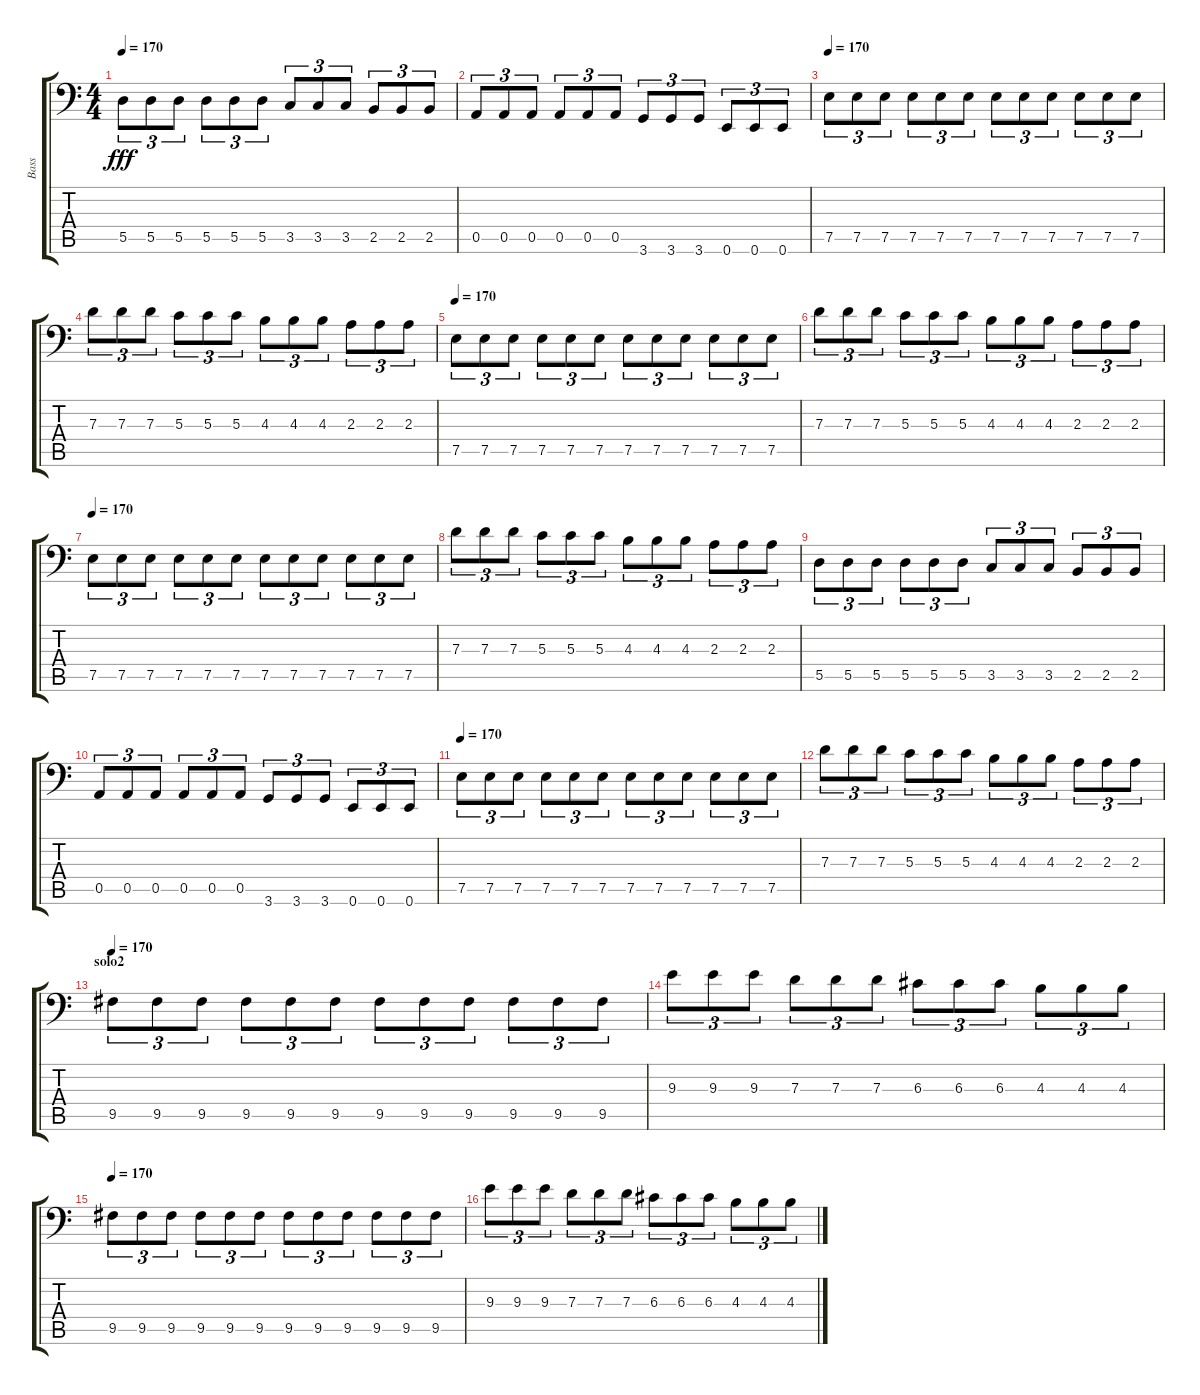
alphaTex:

\track ("Bass" "Bass") {instrument electricbassfinger}
\staff {score tabs}
\tuning (E3 B2 G2 D2 A1 E1) {hide}
\ts (4 4)
\tempo 170
\clef f4
\ks c
5.5.8{tu (3 2) dy fff} 5.5.8{tu (3 2)} 5.5.8{tu (3 2)} 5.5.8{tu (3 2)} 5.5.8{tu (3 2)} 5.5.8{tu (3 2)} 3.5.8{tu (3 2)} 3.5.8{tu (3 2)} 3.5.8{tu (3 2)} 2.5.8{tu (3 2)} 2.5.8{tu (3 2)} 2.5.8{tu (3 2)} |
0.5.8{tu (3 2)} 0.5.8{tu (3 2)} 0.5.8{tu (3 2)} 0.5.8{tu (3 2)} 0.5.8{tu (3 2)} 0.5.8{tu (3 2)} 3.6.8{tu (3 2)} 3.6.8{tu (3 2)} 3.6.8{tu (3 2)} 0.6.8{tu (3 2)} 0.6.8{tu (3 2)} 0.6.8{tu (3 2)} |
\tempo 170
7.5.8{tu (3 2)} 7.5.8{tu (3 2)} 7.5.8{tu (3 2)} 7.5.8{tu (3 2)} 7.5.8{tu (3 2)} 7.5.8{tu (3 2)} 7.5.8{tu (3 2)} 7.5.8{tu (3 2)} 7.5.8{tu (3 2)} 7.5.8{tu (3 2)} 7.5.8{tu (3 2)} 7.5.8{tu (3 2)} |
7.3.8{tu (3 2)} 7.3.8{tu (3 2)} 7.3.8{tu (3 2)} 5.3.8{tu (3 2)} 5.3.8{tu (3 2)} 5.3.8{tu (3 2)} 4.3.8{tu (3 2)} 4.3.8{tu (3 2)} 4.3.8{tu (3 2)} 2.3.8{tu (3 2)} 2.3.8{tu (3 2)} 2.3.8{tu (3 2)} |
\tempo 170
7.5.8{tu (3 2)} 7.5.8{tu (3 2)} 7.5.8{tu (3 2)} 7.5.8{tu (3 2)} 7.5.8{tu (3 2)} 7.5.8{tu (3 2)} 7.5.8{tu (3 2)} 7.5.8{tu (3 2)} 7.5.8{tu (3 2)} 7.5.8{tu (3 2)} 7.5.8{tu (3 2)} 7.5.8{tu (3 2)} |
7.3.8{tu (3 2)} 7.3.8{tu (3 2)} 7.3.8{tu (3 2)} 5.3.8{tu (3 2)} 5.3.8{tu (3 2)} 5.3.8{tu (3 2)} 4.3.8{tu (3 2)} 4.3.8{tu (3 2)} 4.3.8{tu (3 2)} 2.3.8{tu (3 2)} 2.3.8{tu (3 2)} 2.3.8{tu (3 2)} |
\tempo 170
7.5.8{tu (3 2)} 7.5.8{tu (3 2)} 7.5.8{tu (3 2)} 7.5.8{tu (3 2)} 7.5.8{tu (3 2)} 7.5.8{tu (3 2)} 7.5.8{tu (3 2)} 7.5.8{tu (3 2)} 7.5.8{tu (3 2)} 7.5.8{tu (3 2)} 7.5.8{tu (3 2)} 7.5.8{tu (3 2)} |
7.3.8{tu (3 2)} 7.3.8{tu (3 2)} 7.3.8{tu (3 2)} 5.3.8{tu (3 2)} 5.3.8{tu (3 2)} 5.3.8{tu (3 2)} 4.3.8{tu (3 2)} 4.3.8{tu (3 2)} 4.3.8{tu (3 2)} 2.3.8{tu (3 2)} 2.3.8{tu (3 2)} 2.3.8{tu (3 2)} |
5.5.8{tu (3 2)} 5.5.8{tu (3 2)} 5.5.8{tu (3 2)} 5.5.8{tu (3 2)} 5.5.8{tu (3 2)} 5.5.8{tu (3 2)} 3.5.8{tu (3 2)} 3.5.8{tu (3 2)} 3.5.8{tu (3 2)} 2.5.8{tu (3 2)} 2.5.8{tu (3 2)} 2.5.8{tu (3 2)} |
0.5.8{tu (3 2)} 0.5.8{tu (3 2)} 0.5.8{tu (3 2)} 0.5.8{tu (3 2)} 0.5.8{tu (3 2)} 0.5.8{tu (3 2)} 3.6.8{tu (3 2)} 3.6.8{tu (3 2)} 3.6.8{tu (3 2)} 0.6.8{tu (3 2)} 0.6.8{tu (3 2)} 0.6.8{tu (3 2)} |
\tempo 170
7.5.8{tu (3 2)} 7.5.8{tu (3 2)} 7.5.8{tu (3 2)} 7.5.8{tu (3 2)} 7.5.8{tu (3 2)} 7.5.8{tu (3 2)} 7.5.8{tu (3 2)} 7.5.8{tu (3 2)} 7.5.8{tu (3 2)} 7.5.8{tu (3 2)} 7.5.8{tu (3 2)} 7.5.8{tu (3 2)} |
7.3.8{tu (3 2)} 7.3.8{tu (3 2)} 7.3.8{tu (3 2)} 5.3.8{tu (3 2)} 5.3.8{tu (3 2)} 5.3.8{tu (3 2)} 4.3.8{tu (3 2)} 4.3.8{tu (3 2)} 4.3.8{tu (3 2)} 2.3.8{tu (3 2)} 2.3.8{tu (3 2)} 2.3.8{tu (3 2)} |
\section ("" "solo2")
\tempo 170
9.5.8{tu (3 2)} 9.5.8{tu (3 2)} 9.5.8{tu (3 2)} 9.5.8{tu (3 2)} 9.5.8{tu (3 2)} 9.5.8{tu (3 2)} 9.5.8{tu (3 2)} 9.5.8{tu (3 2)} 9.5.8{tu (3 2)} 9.5.8{tu (3 2)} 9.5.8{tu (3 2)} 9.5.8{tu (3 2)} |
9.3.8{tu (3 2)} 9.3.8{tu (3 2)} 9.3.8{tu (3 2)} 7.3.8{tu (3 2)} 7.3.8{tu (3 2)} 7.3.8{tu (3 2)} 6.3.8{tu (3 2)} 6.3.8{tu (3 2)} 6.3.8{tu (3 2)} 4.3.8{tu (3 2)} 4.3.8{tu (3 2)} 4.3.8{tu (3 2)} |
\tempo 170
9.5.8{tu (3 2)} 9.5.8{tu (3 2)} 9.5.8{tu (3 2)} 9.5.8{tu (3 2)} 9.5.8{tu (3 2)} 9.5.8{tu (3 2)} 9.5.8{tu (3 2)} 9.5.8{tu (3 2)} 9.5.8{tu (3 2)} 9.5.8{tu (3 2)} 9.5.8{tu (3 2)} 9.5.8{tu (3 2)} |
9.3.8{tu (3 2)} 9.3.8{tu (3 2)} 9.3.8{tu (3 2)} 7.3.8{tu (3 2)} 7.3.8{tu (3 2)} 7.3.8{tu (3 2)} 6.3.8{tu (3 2)} 6.3.8{tu (3 2)} 6.3.8{tu (3 2)} 4.3.8{tu (3 2)} 4.3.8{tu (3 2)} 4.3.8{tu (3 2)}
